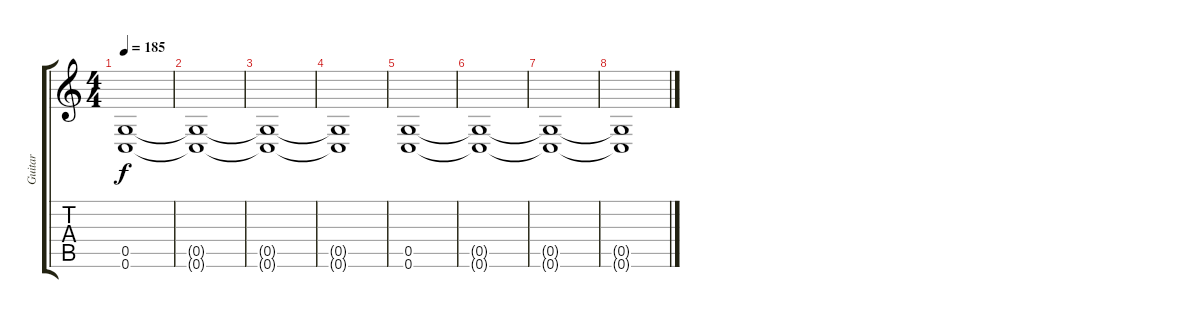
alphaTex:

\track ("Guitar " "Guitar ") {instrument distortionguitar}
\staff {score tabs}
\tuning (D4 A3 F3 C3 G2 C2) {hide}
\ts (4 4)
\tempo 185
\clef g2
\ks c
(0.5 0.6).1{dy f} |
(0.5{t} 0.6{t}).1 |
(0.5{t} 0.6{t}).1 |
(0.5{t} 0.6{t}).1 |
(0.5 0.6).1 |
(0.5{t} 0.6{t}).1 |
(0.5{t} 0.6{t}).1 |
(0.5{t} 0.6{t}).1
